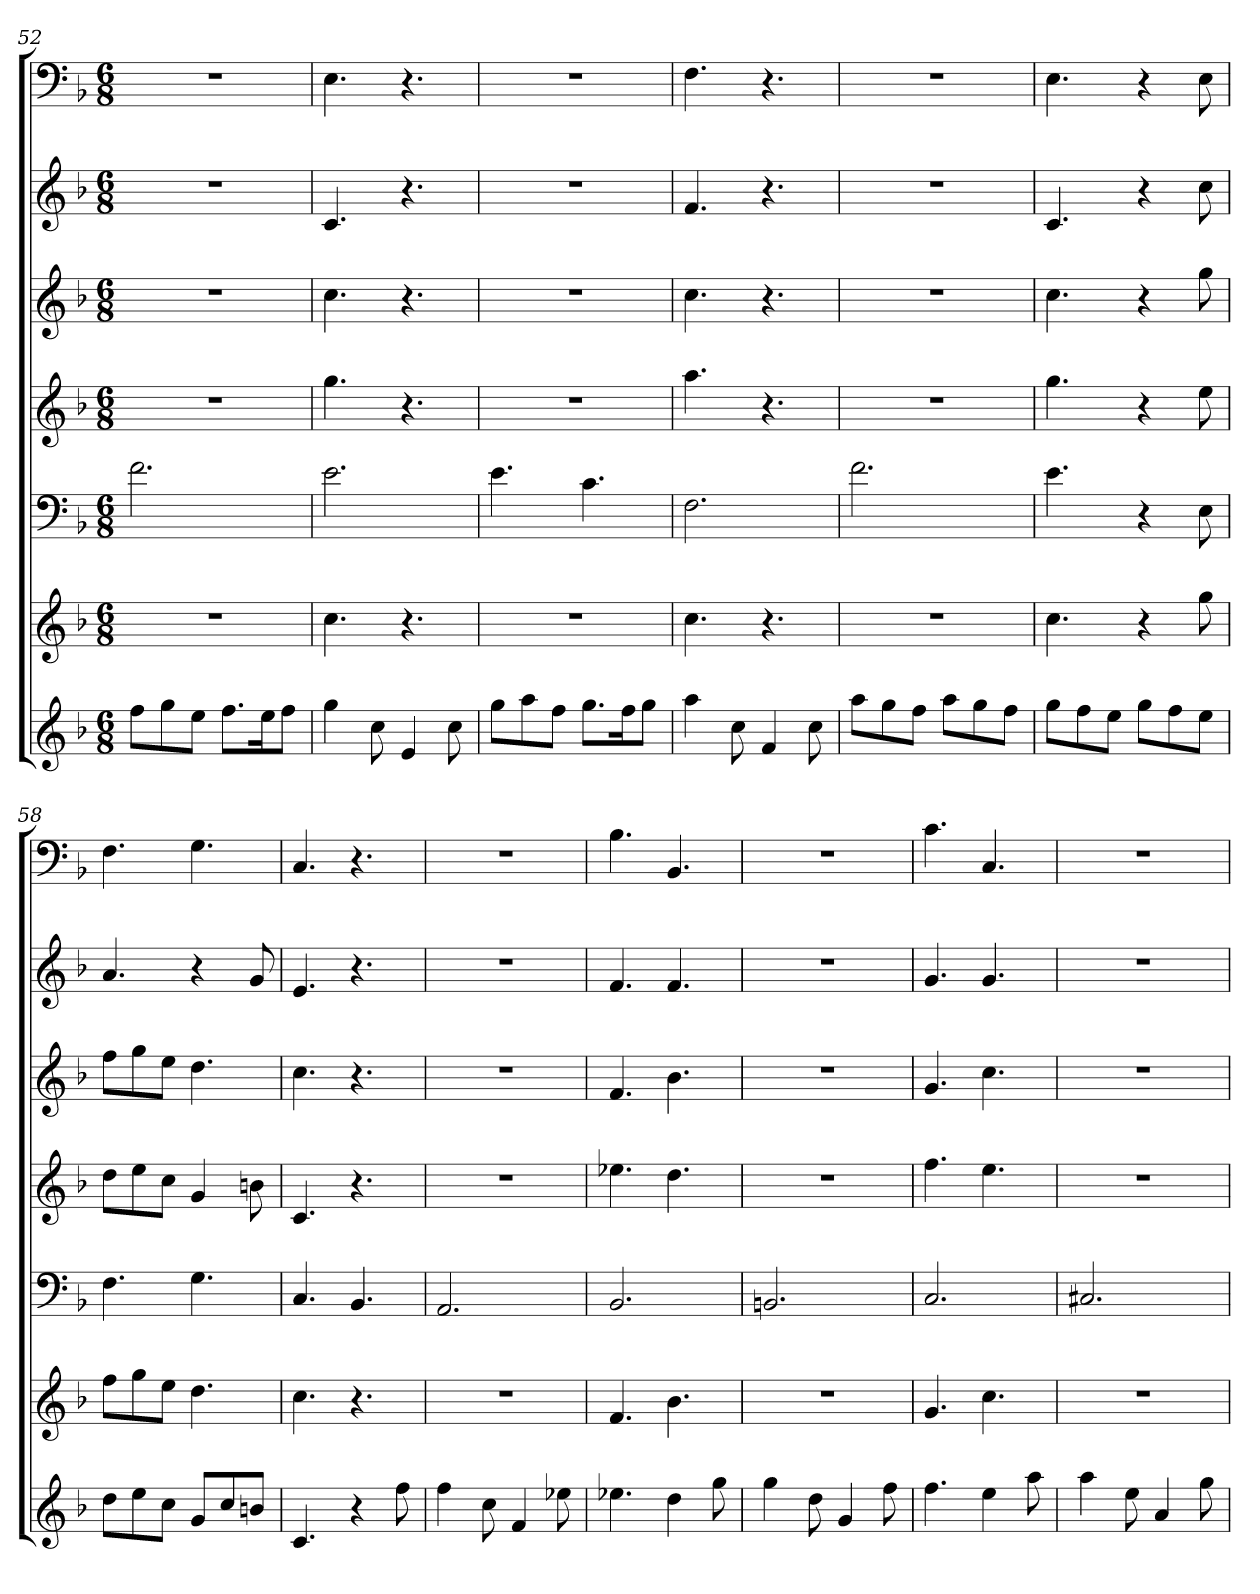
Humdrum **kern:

**kern	**kern	**kern	**kern	**kern	**kern	**kern
*part7	*part6	*part5	*part4	*part3	*part2	*part1
*staff7	*staff6	*staff5	*staff4	*staff3	*staff2	*staff1
*k[b-]	*k[b-]	*k[b-]	*k[b-]	*k[b-]	*k[b-]	*k[b-]
*F:	*F:	*F:	*F:	*F:	*F:	*F:
*M6/8	*M6/8	*M6/8	*M6/8	*M6/8	*M6/8	*M6/8
=52	=52	=52	=52	=52	=52	=52
8ffL	2.r	2.f	2.r	2.r	2.r	2.r
8gg	.	.	.	.	.	.
8eeJ	.	.	.	.	.	.
8.ffL	.	.	.	.	.	.
16eeK	.	.	.	.	.	.
8ffJ	.	.	.	.	.	.
=53	=53	=53	=53	=53	=53	=53
4gg	4.cc	2.e	4.gg	4.cc	4.c	4.E
8cc	.	.	.	.	.	.
4e	4.r	.	4.r	4.r	4.r	4.r
8cc	.	.	.	.	.	.
=54	=54	=54	=54	=54	=54	=54
8ggL	2.r	4.e	2.r	2.r	2.r	2.r
8aa	.	.	.	.	.	.
8ffJ	.	.	.	.	.	.
8.ggL	.	4.c	.	.	.	.
16ffK	.	.	.	.	.	.
8ggJ	.	.	.	.	.	.
=55	=55	=55	=55	=55	=55	=55
4aa	4.cc	2.F	4.aa	4.cc	4.f	4.F
8cc	.	.	.	.	.	.
4f	4.r	.	4.r	4.r	4.r	4.r
8cc	.	.	.	.	.	.
=56	=56	=56	=56	=56	=56	=56
8aaL	2.r	2.f	2.r	2.r	2.r	2.r
8gg	.	.	.	.	.	.
8ffJ	.	.	.	.	.	.
8aaL	.	.	.	.	.	.
8gg	.	.	.	.	.	.
8ffJ	.	.	.	.	.	.
=57	=57	=57	=57	=57	=57	=57
8ggL	4.cc	4.e	4.gg	4.cc	4.c	4.E
8ff	.	.	.	.	.	.
8eeJ	.	.	.	.	.	.
8ggL	4r	4r	4r	4r	4r	4r
8ff	.	.	.	.	.	.
8eeJ	8gg	8E	8ee	8gg	8cc	8E
=58	=58	=58	=58	=58	=58	=58
8ddL	8ffL	4.F	8ddL	8ffL	4.a	4.F
8ee	8gg	.	8ee	8gg	.	.
8ccJ	8eeJ	.	8ccJ	8eeJ	.	.
8gL	4.dd	4.G	4g	4.dd	4r	4.G
8cc	.	.	.	.	.	.
8bnJ	.	.	8bn	.	8g	.
=59	=59	=59	=59	=59	=59	=59
4.c	4.cc	4.C	4.c	4.cc	4.e	4.C
4r	4.r	4.BB-	4.r	4.r	4.r	4.r
8ff	.	.	.	.	.	.
=60	=60	=60	=60	=60	=60	=60
4ff	2.r	2.AA	2.r	2.r	2.r	2.r
8cc	.	.	.	.	.	.
4f	.	.	.	.	.	.
8ee-X	.	.	.	.	.	.
=61	=61	=61	=61	=61	=61	=61
4.ee-X	4.f	2.BB-	4.ee-X	4.f	4.f	4.B-
4dd	4.b-	.	4.dd	4.b-	4.f	4.BB-
8gg	.	.	.	.	.	.
=62	=62	=62	=62	=62	=62	=62
4gg	2.r	2.BBn	2.r	2.r	2.r	2.r
8dd	.	.	.	.	.	.
4g	.	.	.	.	.	.
8ff	.	.	.	.	.	.
=63	=63	=63	=63	=63	=63	=63
4.ff	4.g	2.C	4.ff	4.g	4.g	4.c
4ee	4.cc	.	4.ee	4.cc	4.g	4.C
8aa	.	.	.	.	.	.
=64	=64	=64	=64	=64	=64	=64
4aa	2.r	2.C#X	2.r	2.r	2.r	2.r
8ee	.	.	.	.	.	.
4a	.	.	.	.	.	.
8gg	.	.	.	.	.	.
=	=	=	=	=	=	=
*-	*-	*-	*-	*-	*-	*-
